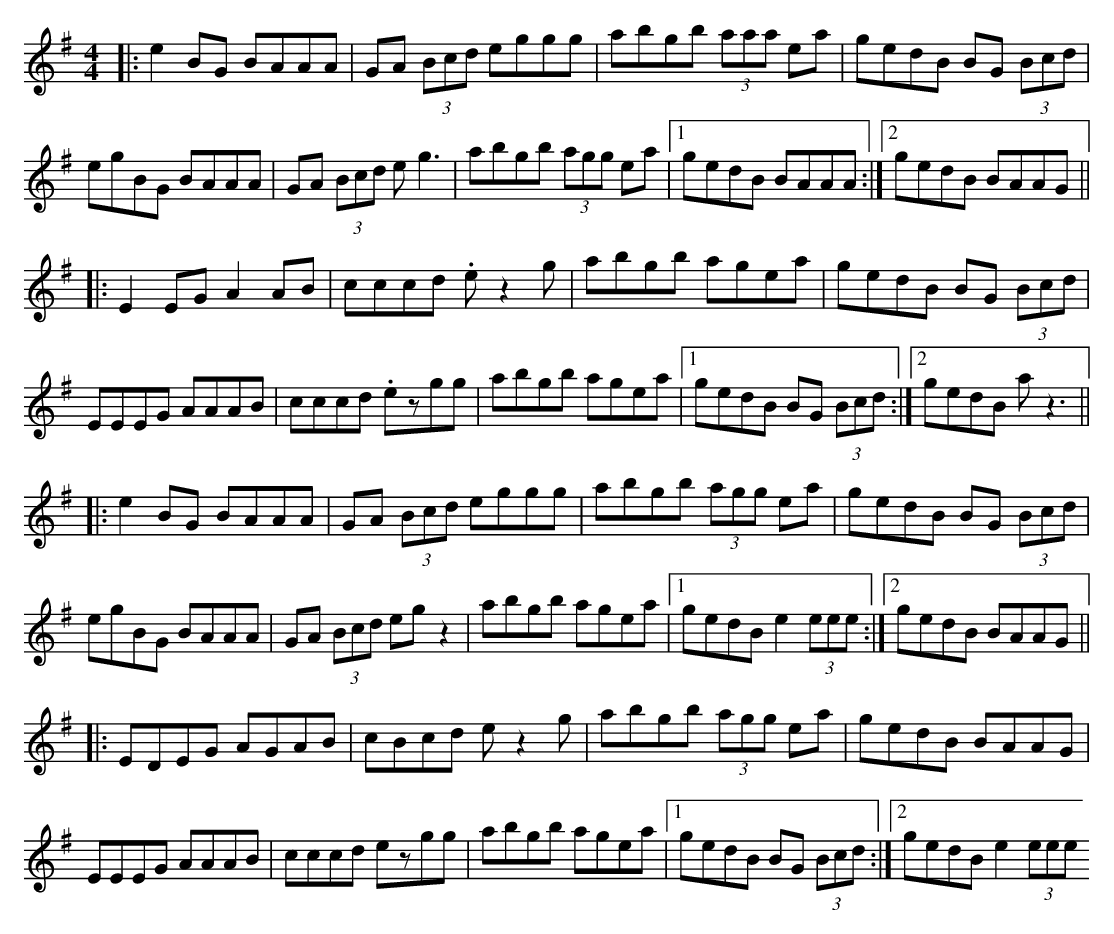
X:1
M:4/4
K:Ador
|:e2BG BAAA|GA (3Bcd eggg|abgb (3aaa ea|gedB BG (3Bcd|
egBG BAAA|GA (3Bcd eg3|abgb (3agg ea|1 gedB BAAA:|2 gedB BAAG||
|:E2EG A2AB|cccd .ez2g|abgb agea|gedB BG (3Bcd|
EEEG AAAB|cccd .ezgg|abgb agea|1 gedB BG (3Bcd:|2 gedB az3||
|:e2BG BAAA|GA (3Bcd eggg|abgb (3agg ea|gedB BG (3Bcd|
egBG BAAA|GA (3Bcd egz2|abgb agea|1 gedB e2 (3eee:|2 gedB BAAG||
|:EDEG AGAB|cBcd ez2g|abgb (3agg ea|gedB BAAG|
EEEG AAAB|cccd ezgg|abgb agea|1 gedB BG (3Bcd:|2 gedB e2(3eee
